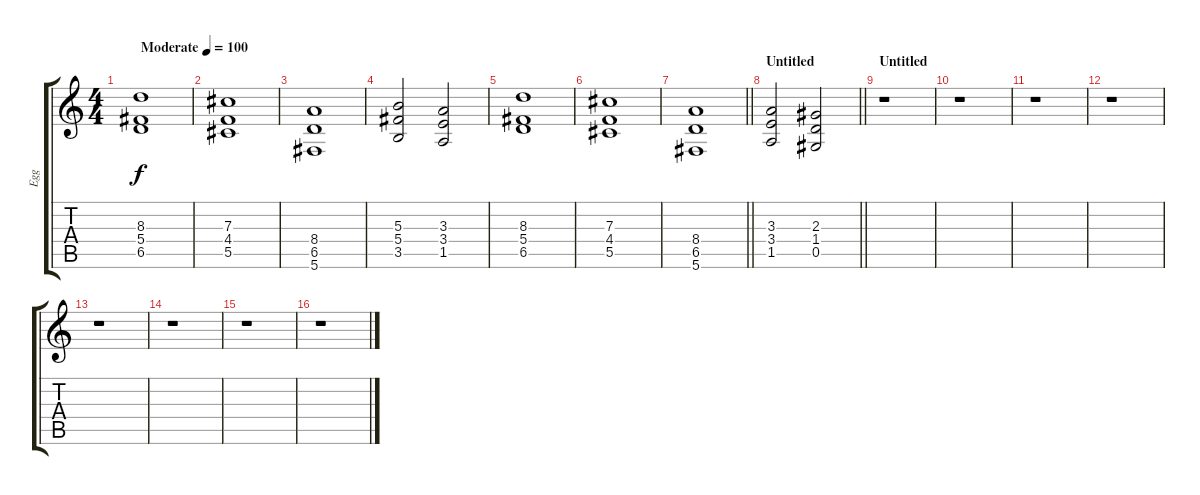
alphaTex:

\track ("Egg" "Egg") {instrument electricguitarclean}
\staff {score tabs}
\tuning (Eb4 Bb3 Gb3 Db3 Ab2 Db2) {hide}
\ts (4 4)
\tempo (100 "Moderate")
\clef g2
\ks c
(8.3 5.4 6.5).1{dy f instrument electricguitarclean} |
(7.3 4.4 5.5).1 |
(8.4 6.5 5.6).1 |
(5.3 5.4 3.5).2 (3.3 3.4 1.5).2 |
(8.3 5.4 6.5).1 |
(7.3 4.4 5.5).1 |
\barLineRight lightlight
(8.4 6.5 5.6).1 |
\section ("" "Untitled")
\barLineRight lightlight
(3.3 3.4 1.5).2 (2.3 1.4 0.5).2 |
\section ("" "Untitled")
r.1 |
r.1 |
r.1 |
r.1 |
r.1 |
r.1 |
r.1 |
r.1
